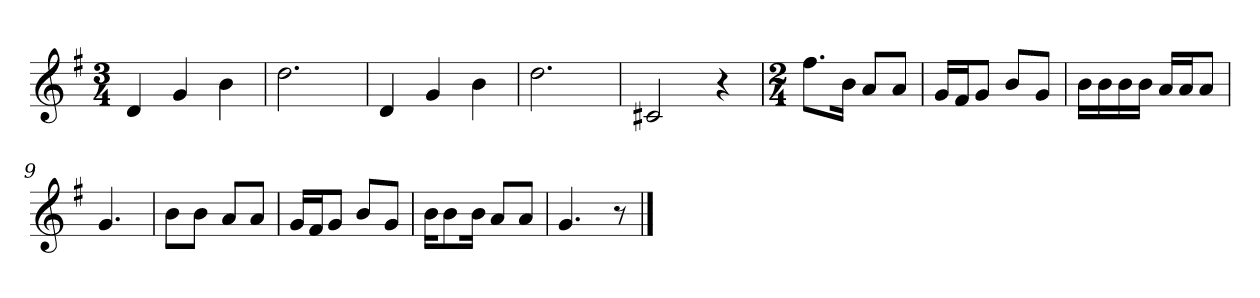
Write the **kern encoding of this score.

**kern
*part1
*staff1
*clefG2
*k[f#]
*G:
*M3/4
=1
4d/
4g/
4b\
=2
2.dd\
=3
4d/
4g/
4b\
=4
2.dd\
=5
2c#X/
4r
!!LO:LB:g=z
=6
*M2/4
8.ff#\L
16b\Jk
8a/L
8a/J
=7
16g/LL
16f#/J
8g/J
8b/L
8g/J
=8
16b\LL
16b\
16b\
16b\JJ
16a/LL
16a/J
8a/J
=9
4.g/
!!LO:LB:g=z
=10
8b\L
8b\J
8a/L
8a/J
=11
16g/LL
16f#/J
8g/J
8b/L
8g/J
=12
16b\KL
8b\
16b\Jk
8a/L
8a/J
=13
4.g/
8r
==
*-
